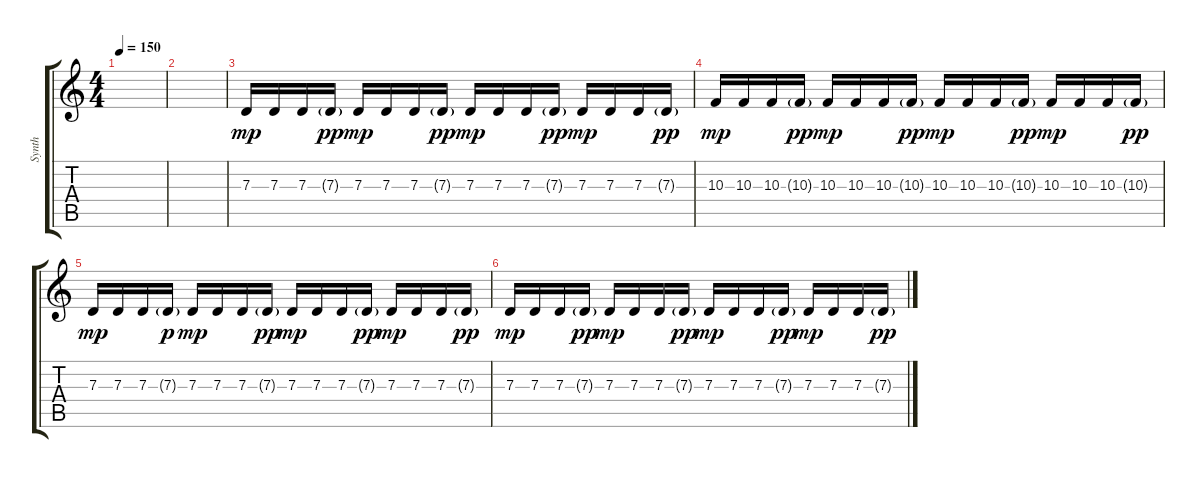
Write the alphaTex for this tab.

\track ("Synth" "Synth") {instrument lead8bassandlead}
\staff {score tabs}
\tuning (E4 B3 G3 D3 A2 D2) {hide}
\ts (4 4)
\tempo 150
\clef g2
\ks c
|
|
7.3.16{dy mp} 7.3.16 7.3.16 7.3{g}.16{dy pp} 7.3.16{dy mp} 7.3.16 7.3.16 7.3{g}.16{dy pp} 7.3.16{dy mp} 7.3.16 7.3.16 7.3{g}.16{dy pp} 7.3.16{dy mp} 7.3.16 7.3.16 7.3{g}.16{dy pp} |
10.3.16{dy mp} 10.3.16 10.3.16 10.3{g}.16{dy pp} 10.3.16{dy mp} 10.3.16 10.3.16 10.3{g}.16{dy pp} 10.3.16{dy mp} 10.3.16 10.3.16 10.3{g}.16{dy pp} 10.3.16{dy mp} 10.3.16 10.3.16 10.3{g}.16{dy pp} |
7.3.16{dy mp} 7.3.16 7.3.16 7.3{g}.16{dy p} 7.3.16{dy mp} 7.3.16 7.3.16 7.3{g}.16{dy pp} 7.3.16{dy mp} 7.3.16 7.3.16 7.3{g}.16{dy pp} 7.3.16{dy mp} 7.3.16 7.3.16 7.3{g}.16{dy pp} |
7.3.16{dy mp} 7.3.16 7.3.16 7.3{g}.16{dy pp} 7.3.16{dy mp} 7.3.16 7.3.16 7.3{g}.16{dy pp} 7.3.16{dy mp} 7.3.16 7.3.16 7.3{g}.16{dy pp} 7.3.16{dy mp} 7.3.16 7.3.16 7.3{g}.16{dy pp}
